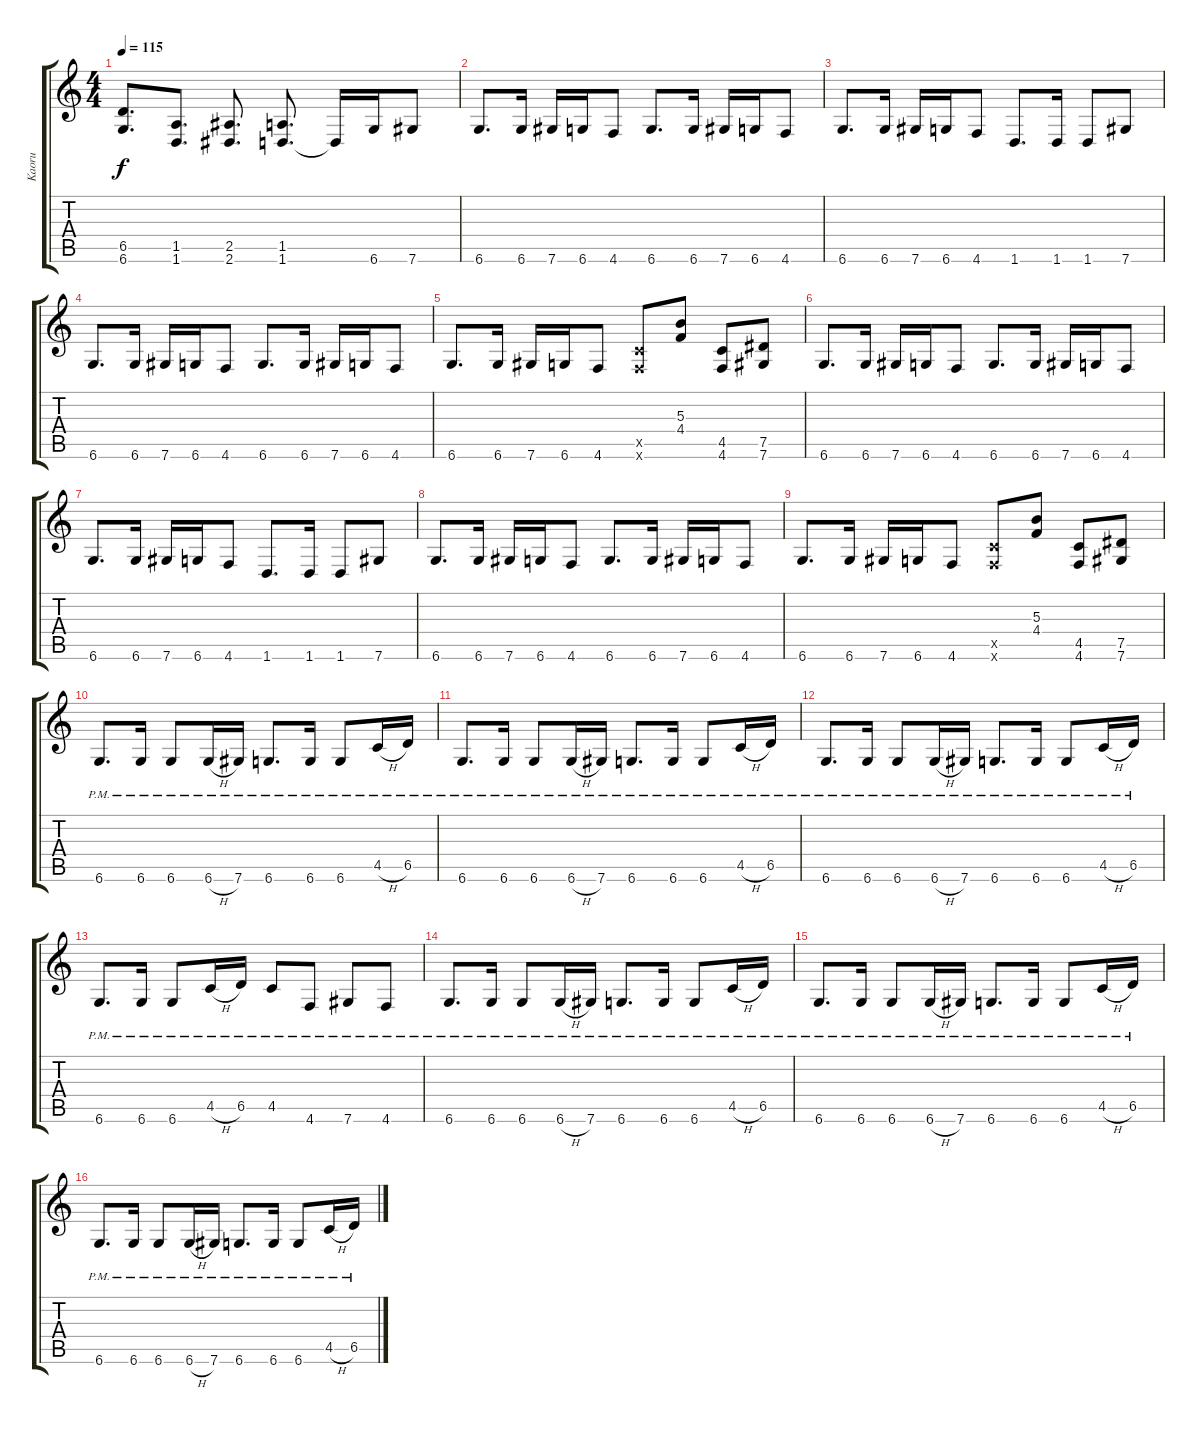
\track ("Kaoru" "Kaoru") {instrument overdrivenguitar}
\staff {score tabs}
\tuning (Eb4 Bb3 Gb3 Db3 Ab2 Db2) {hide}
\ts (4 4)
\tempo 115
\clef g2
\ks c
(6.5 6.6).8{d dy f} (1.5 1.6).8{d} (2.5 2.6).8{d} (1.5 1.6).8{d} 1.6{t}.16 6.6.16 7.6.8 |
6.6.8{d} 6.6.16 7.6.16 6.6.16 4.6.8 6.6.8{d} 6.6.16 7.6.16 6.6.16 4.6.8 |
6.6.8{d} 6.6.16 7.6.16 6.6.16 4.6.8 1.6.8{d} 1.6.16 1.6.8 7.6.8 |
6.6.8{d} 6.6.16 7.6.16 6.6.16 4.6.8 6.6.8{d} 6.6.16 7.6.16 6.6.16 4.6.8 |
6.6.8{d} 6.6.16 7.6.16 6.6.16 4.6.8 (4.5{x} 4.6{x}).8 (5.3 4.4).8 (4.5 4.6).8 (7.5 7.6).8 |
6.6.8{d} 6.6.16 7.6.16 6.6.16 4.6.8 6.6.8{d} 6.6.16 7.6.16 6.6.16 4.6.8 |
6.6.8{d} 6.6.16 7.6.16 6.6.16 4.6.8 1.6.8{d} 1.6.16 1.6.8 7.6.8 |
6.6.8{d} 6.6.16 7.6.16 6.6.16 4.6.8 6.6.8{d} 6.6.16 7.6.16 6.6.16 4.6.8 |
6.6.8{d} 6.6.16 7.6.16 6.6.16 4.6.8 (4.5{x} 4.6{x}).8 (5.3 4.4).8 (4.5 4.6).8 (7.5 7.6).8 |
6.6{pm}.8{d} 6.6{pm}.16 6.6{pm}.8 6.6{h pm}.16 7.6{pm}.16 6.6{pm}.8{d} 6.6{pm}.16 6.6{pm}.8 4.5{h pm}.16 6.5{pm}.16 |
6.6{pm}.8{d} 6.6{pm}.16 6.6{pm}.8 6.6{h pm}.16 7.6{pm}.16 6.6{pm}.8{d} 6.6{pm}.16 6.6{pm}.8 4.5{h pm}.16 6.5{pm}.16 |
6.6{pm}.8{d} 6.6{pm}.16 6.6{pm}.8 6.6{h pm}.16 7.6{pm}.16 6.6{pm}.8{d} 6.6{pm}.16 6.6{pm}.8 4.5{h pm}.16 6.5{pm}.16 |
6.6{pm}.8{d} 6.6{pm}.16 6.6{pm}.8 4.5{h pm}.16 6.5{pm}.16 4.5{pm}.8 4.6{pm}.8 7.6{pm}.8 4.6{pm}.8 |
6.6{pm}.8{d} 6.6{pm}.16 6.6{pm}.8 6.6{h pm}.16 7.6{pm}.16 6.6{pm}.8{d} 6.6{pm}.16 6.6{pm}.8 4.5{h pm}.16 6.5{pm}.16 |
6.6{pm}.8{d} 6.6{pm}.16 6.6{pm}.8 6.6{h pm}.16 7.6{pm}.16 6.6{pm}.8{d} 6.6{pm}.16 6.6{pm}.8 4.5{h pm}.16 6.5{pm}.16 |
6.6{pm}.8{d} 6.6{pm}.16 6.6{pm}.8 6.6{h pm}.16 7.6{pm}.16 6.6{pm}.8{d} 6.6{pm}.16 6.6{pm}.8 4.5{h pm}.16 6.5{pm}.16
